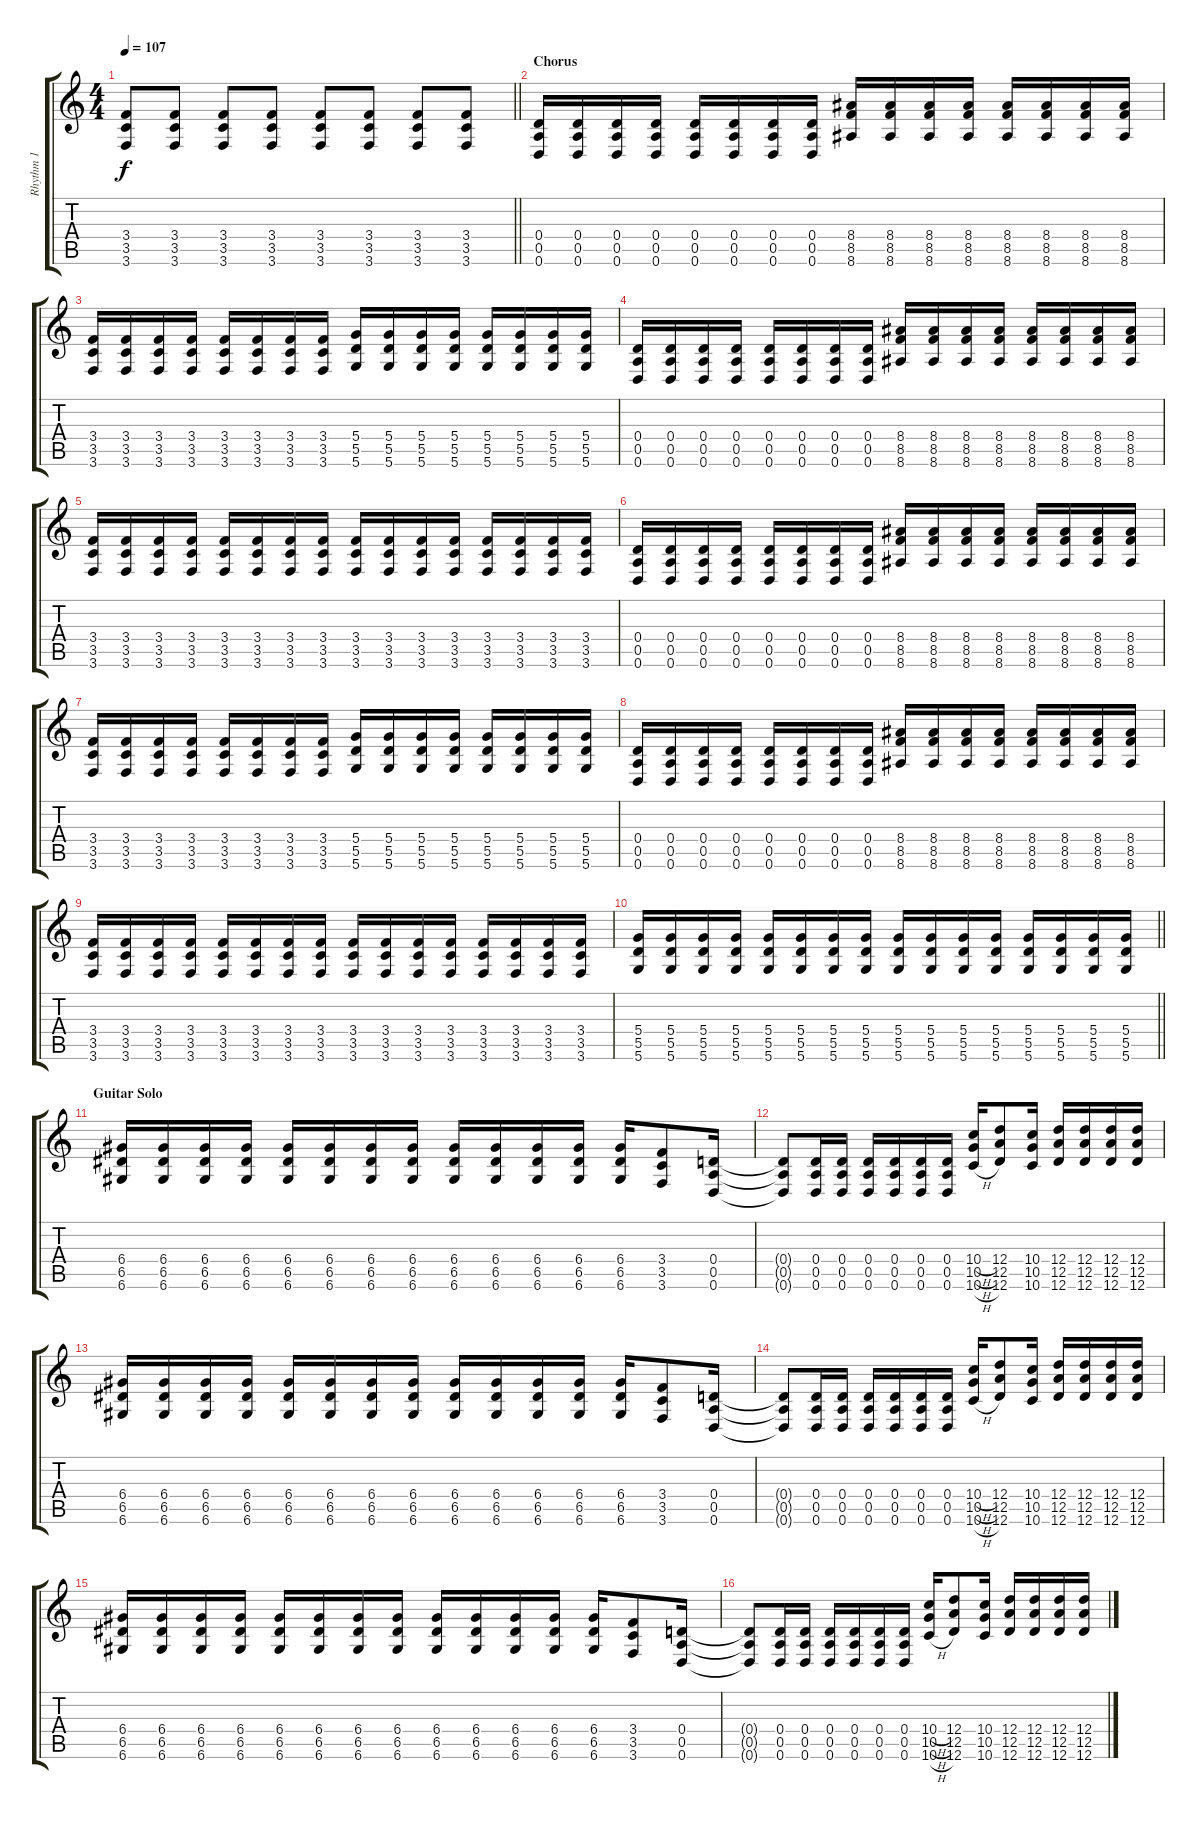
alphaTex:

\track ("Rhythm 1" "Rhythm 1") {instrument distortionguitar}
\staff {score tabs}
\tuning (E4 B3 G3 D3 A2 D2) {hide}
\ts (4 4)
\tempo 107
\clef g2
\barLineRight lightlight
\ks c
(3.4{t} 3.5{t} 3.6{t}).8{dy f} (3.4 3.5 3.6).8 (3.4 3.5 3.6).8 (3.4 3.5 3.6).8 (3.4 3.5 3.6).8 (3.4 3.5 3.6).8 (3.4 3.5 3.6).8 (3.4 3.5 3.6).8 |
\section ("" "Chorus")
(0.4 0.5 0.6).16 (0.4 0.5 0.6).16 (0.4 0.5 0.6).16 (0.4 0.5 0.6).16 (0.4 0.5 0.6).16 (0.4 0.5 0.6).16 (0.4 0.5 0.6).16 (0.4 0.5 0.6).16 (8.4 8.5 8.6).16 (8.4 8.5 8.6).16 (8.4 8.5 8.6).16 (8.4 8.5 8.6).16 (8.4 8.5 8.6).16 (8.4 8.5 8.6).16 (8.4 8.5 8.6).16 (8.4 8.5 8.6).16 |
(3.4 3.5 3.6).16 (3.4 3.5 3.6).16 (3.4 3.5 3.6).16 (3.4 3.5 3.6).16 (3.4 3.5 3.6).16 (3.4 3.5 3.6).16 (3.4 3.5 3.6).16 (3.4 3.5 3.6).16 (5.4 5.5 5.6).16 (5.4 5.5 5.6).16 (5.4 5.5 5.6).16 (5.4 5.5 5.6).16 (5.4 5.5 5.6).16 (5.4 5.5 5.6).16 (5.4 5.5 5.6).16 (5.4 5.5 5.6).16 |
(0.4 0.5 0.6).16 (0.4 0.5 0.6).16 (0.4 0.5 0.6).16 (0.4 0.5 0.6).16 (0.4 0.5 0.6).16 (0.4 0.5 0.6).16 (0.4 0.5 0.6).16 (0.4 0.5 0.6).16 (8.4 8.5 8.6).16 (8.4 8.5 8.6).16 (8.4 8.5 8.6).16 (8.4 8.5 8.6).16 (8.4 8.5 8.6).16 (8.4 8.5 8.6).16 (8.4 8.5 8.6).16 (8.4 8.5 8.6).16 |
(3.4 3.5 3.6).16 (3.4 3.5 3.6).16 (3.4 3.5 3.6).16 (3.4 3.5 3.6).16 (3.4 3.5 3.6).16 (3.4 3.5 3.6).16 (3.4 3.5 3.6).16 (3.4 3.5 3.6).16 (3.4 3.5 3.6).16 (3.4 3.5 3.6).16 (3.4 3.5 3.6).16 (3.4 3.5 3.6).16 (3.4 3.5 3.6).16 (3.4 3.5 3.6).16 (3.4 3.5 3.6).16 (3.4 3.5 3.6).16 |
(0.4 0.5 0.6).16 (0.4 0.5 0.6).16 (0.4 0.5 0.6).16 (0.4 0.5 0.6).16 (0.4 0.5 0.6).16 (0.4 0.5 0.6).16 (0.4 0.5 0.6).16 (0.4 0.5 0.6).16 (8.4 8.5 8.6).16 (8.4 8.5 8.6).16 (8.4 8.5 8.6).16 (8.4 8.5 8.6).16 (8.4 8.5 8.6).16 (8.4 8.5 8.6).16 (8.4 8.5 8.6).16 (8.4 8.5 8.6).16 |
(3.4 3.5 3.6).16 (3.4 3.5 3.6).16 (3.4 3.5 3.6).16 (3.4 3.5 3.6).16 (3.4 3.5 3.6).16 (3.4 3.5 3.6).16 (3.4 3.5 3.6).16 (3.4 3.5 3.6).16 (5.4 5.5 5.6).16 (5.4 5.5 5.6).16 (5.4 5.5 5.6).16 (5.4 5.5 5.6).16 (5.4 5.5 5.6).16 (5.4 5.5 5.6).16 (5.4 5.5 5.6).16 (5.4 5.5 5.6).16 |
(0.4 0.5 0.6).16 (0.4 0.5 0.6).16 (0.4 0.5 0.6).16 (0.4 0.5 0.6).16 (0.4 0.5 0.6).16 (0.4 0.5 0.6).16 (0.4 0.5 0.6).16 (0.4 0.5 0.6).16 (8.4 8.5 8.6).16 (8.4 8.5 8.6).16 (8.4 8.5 8.6).16 (8.4 8.5 8.6).16 (8.4 8.5 8.6).16 (8.4 8.5 8.6).16 (8.4 8.5 8.6).16 (8.4 8.5 8.6).16 |
(3.4 3.5 3.6).16 (3.4 3.5 3.6).16 (3.4 3.5 3.6).16 (3.4 3.5 3.6).16 (3.4 3.5 3.6).16 (3.4 3.5 3.6).16 (3.4 3.5 3.6).16 (3.4 3.5 3.6).16 (3.4 3.5 3.6).16 (3.4 3.5 3.6).16 (3.4 3.5 3.6).16 (3.4 3.5 3.6).16 (3.4 3.5 3.6).16 (3.4 3.5 3.6).16 (3.4 3.5 3.6).16 (3.4 3.5 3.6).16 |
\barLineRight lightlight
(5.4 5.5 5.6).16 (5.4 5.5 5.6).16 (5.4 5.5 5.6).16 (5.4 5.5 5.6).16 (5.4 5.5 5.6).16 (5.4 5.5 5.6).16 (5.4 5.5 5.6).16 (5.4 5.5 5.6).16 (5.4 5.5 5.6).16 (5.4 5.5 5.6).16 (5.4 5.5 5.6).16 (5.4 5.5 5.6).16 (5.4 5.5 5.6).16 (5.4 5.5 5.6).16 (5.4 5.5 5.6).16 (5.4 5.5 5.6).16 |
\section ("" "Guitar Solo")
(6.4 6.5 6.6).16 (6.4 6.5 6.6).16 (6.4 6.5 6.6).16 (6.4 6.5 6.6).16 (6.4 6.5 6.6).16 (6.4 6.5 6.6).16 (6.4 6.5 6.6).16 (6.4 6.5 6.6).16 (6.4 6.5 6.6).16 (6.4 6.5 6.6).16 (6.4 6.5 6.6).16 (6.4 6.5 6.6).16 (6.4 6.5 6.6).16 (3.4 3.5 3.6).8 (0.4 0.5 0.6).16 |
(0.4{t} 0.5{t} 0.6{t}).8 (0.4 0.5 0.6).16 (0.4 0.5 0.6).16 (0.4 0.5 0.6).16 (0.4 0.5 0.6).16 (0.4 0.5 0.6).16 (0.4 0.5 0.6).16 (10.4{h} 10.5{h} 10.6{h}).16 (12.4 12.5 12.6).8 (10.4 10.5 10.6).16 (12.4 12.5 12.6).16 (12.4 12.5 12.6).16 (12.4 12.5 12.6).16 (12.4 12.5 12.6).16 |
(6.4 6.5 6.6).16 (6.4 6.5 6.6).16 (6.4 6.5 6.6).16 (6.4 6.5 6.6).16 (6.4 6.5 6.6).16 (6.4 6.5 6.6).16 (6.4 6.5 6.6).16 (6.4 6.5 6.6).16 (6.4 6.5 6.6).16 (6.4 6.5 6.6).16 (6.4 6.5 6.6).16 (6.4 6.5 6.6).16 (6.4 6.5 6.6).16 (3.4 3.5 3.6).8 (0.4 0.5 0.6).16 |
(0.4{t} 0.5{t} 0.6{t}).8 (0.4 0.5 0.6).16 (0.4 0.5 0.6).16 (0.4 0.5 0.6).16 (0.4 0.5 0.6).16 (0.4 0.5 0.6).16 (0.4 0.5 0.6).16 (10.4{h} 10.5{h} 10.6{h}).16 (12.4 12.5 12.6).8 (10.4 10.5 10.6).16 (12.4 12.5 12.6).16 (12.4 12.5 12.6).16 (12.4 12.5 12.6).16 (12.4 12.5 12.6).16 |
(6.4 6.5 6.6).16 (6.4 6.5 6.6).16 (6.4 6.5 6.6).16 (6.4 6.5 6.6).16 (6.4 6.5 6.6).16 (6.4 6.5 6.6).16 (6.4 6.5 6.6).16 (6.4 6.5 6.6).16 (6.4 6.5 6.6).16 (6.4 6.5 6.6).16 (6.4 6.5 6.6).16 (6.4 6.5 6.6).16 (6.4 6.5 6.6).16 (3.4 3.5 3.6).8 (0.4 0.5 0.6).16 |
(0.4{t} 0.5{t} 0.6{t}).8 (0.4 0.5 0.6).16 (0.4 0.5 0.6).16 (0.4 0.5 0.6).16 (0.4 0.5 0.6).16 (0.4 0.5 0.6).16 (0.4 0.5 0.6).16 (10.4{h} 10.5{h} 10.6{h}).16 (12.4 12.5 12.6).8 (10.4 10.5 10.6).16 (12.4 12.5 12.6).16 (12.4 12.5 12.6).16 (12.4 12.5 12.6).16 (12.4 12.5 12.6).16
